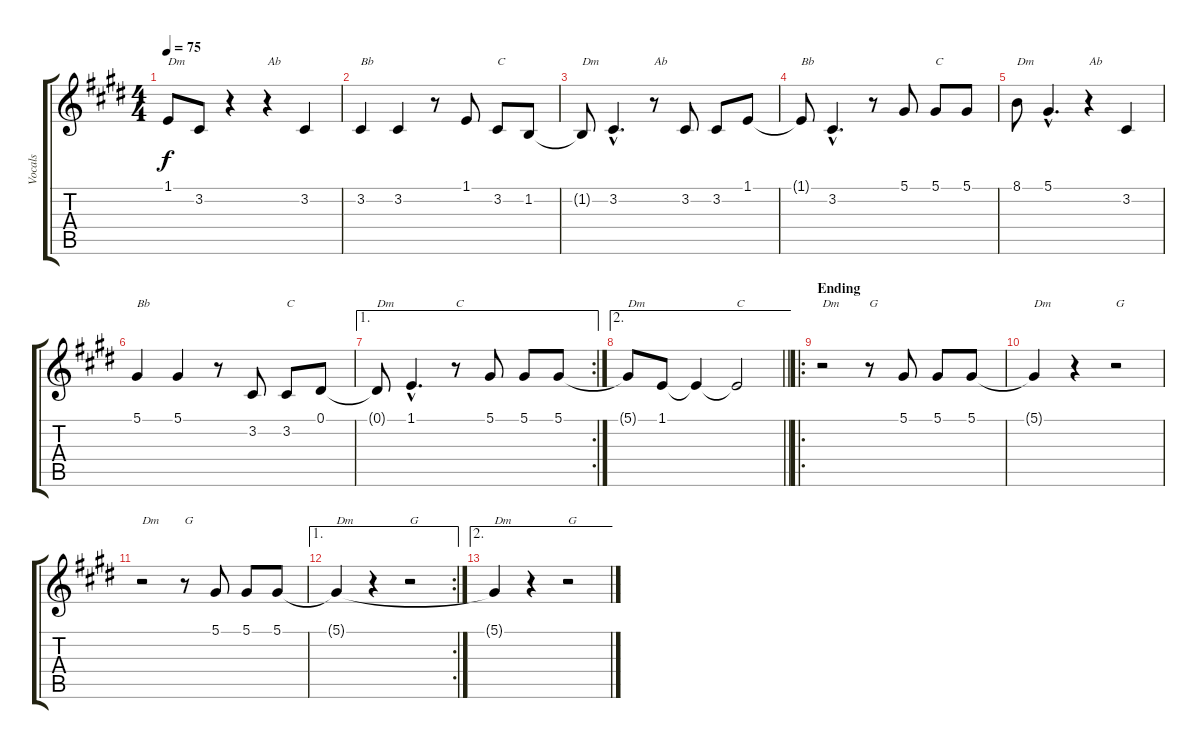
\track ("Vocals" "Vocals") {instrument sopranosax}
\staff {score tabs}
\tuning (Eb4 Bb3 Gb3 Db3 Ab2 Eb2) {hide}
\ts (4 4)
\tempo 75
\clef g2
\ks c#minor
1.1{t}.8{txt "Dm" dy f} 3.2.8 r.4 r.4{txt "Ab"} 3.2.4 |
3.2.4{txt "Bb"} 3.2.4 r.8 1.1.8 3.2.8{txt "C"} 1.2.8 |
1.2{t}.8{txt "Dm"} 3.2{hac}.4{d} r.8{txt "Ab"} 3.2.8 3.2.8 1.1.8 |
1.1{t}.8{txt "Bb"} 3.2{hac}.4{d} r.8 5.1.8 5.1.8{txt "C"} 5.1.8 |
8.1.8{txt "Dm"} 5.1{hac}.4{d} r.4{txt "Ab"} 3.2.4 |
5.1.4{txt "Bb"} 5.1.4 r.8 3.2.8 3.2.8{txt "C"} 0.1.8 |
\ae 1
\rc 2
0.1{t}.8{txt "Dm"} 1.1{hac}.4{d} r.8{txt "C"} 5.1.8 5.1.8 5.1.8 |
\ae 2
\barLineRight lightlight
5.1{t}.8{txt "Dm"} 1.1.8 1.1{t}.4 1.1{t}.2{txt "C"} |
\ro
\section ("" "Ending")
r.2{txt "Dm"} r.8{txt "G"} 5.1.8 5.1.8 5.1.8 |
5.1{t}.4{txt "Dm"} r.4 r.2{txt "G"} |
r.2{txt "Dm"} r.8{txt "G"} 5.1.8 5.1.8 5.1.8 |
\ae 1
\rc 2
5.1{t}.4{txt "Dm"} r.4 r.2{txt "G"} |
\ae 2
5.1{t}.4{txt "Dm"} r.4 r.2{txt "G"}
